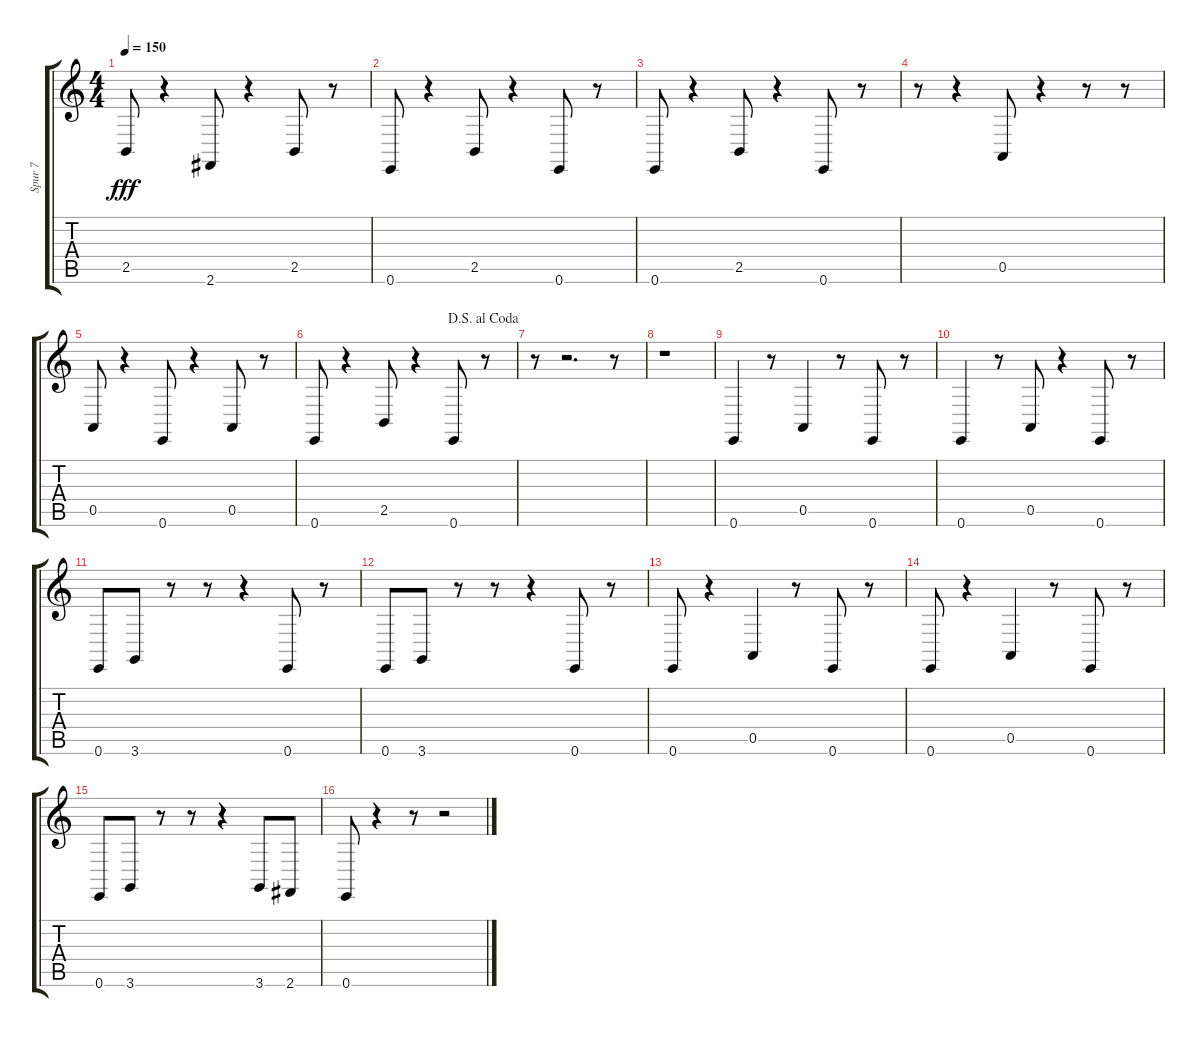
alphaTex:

\track ("Spur 7" "Spur 7") {instrument shanai}
\staff {score tabs}
\tuning (E4 B3 G3 D3 A2 E2) {hide}
\ts (4 4)
\tempo 150
\clef g2
\ks c
2.5.8{dy fff} r.4 2.6.8 r.4 2.5.8 r.8 |
0.6.8 r.4 2.5.8 r.4 0.6.8 r.8 |
0.6.8 r.4 2.5.8 r.4 0.6.8 r.8 |
r.8 r.4 0.5.8 r.4 r.8 r.8 |
0.5.8 r.4 0.6.8 r.4 0.5.8 r.8 |
\jump dalsegnoalcoda
0.6.8 r.4 2.5.8 r.4 0.6.8 r.8 |
r.8 r.2{d} r.8 |
r.1 |
0.6.4 r.8 0.5.4 r.8 0.6.8 r.8 |
0.6.4 r.8 0.5.8 r.4 0.6.8 r.8 |
0.6.8 3.6.8 r.8 r.8 r.4 0.6.8 r.8 |
0.6.8 3.6.8 r.8 r.8 r.4 0.6.8 r.8 |
0.6.8 r.4 0.5.4 r.8 0.6.8 r.8 |
0.6.8 r.4 0.5.4 r.8 0.6.8 r.8 |
0.6.8 3.6.8 r.8 r.8 r.4 3.6.8 2.6.8 |
0.6.8 r.4 r.8 r.2
